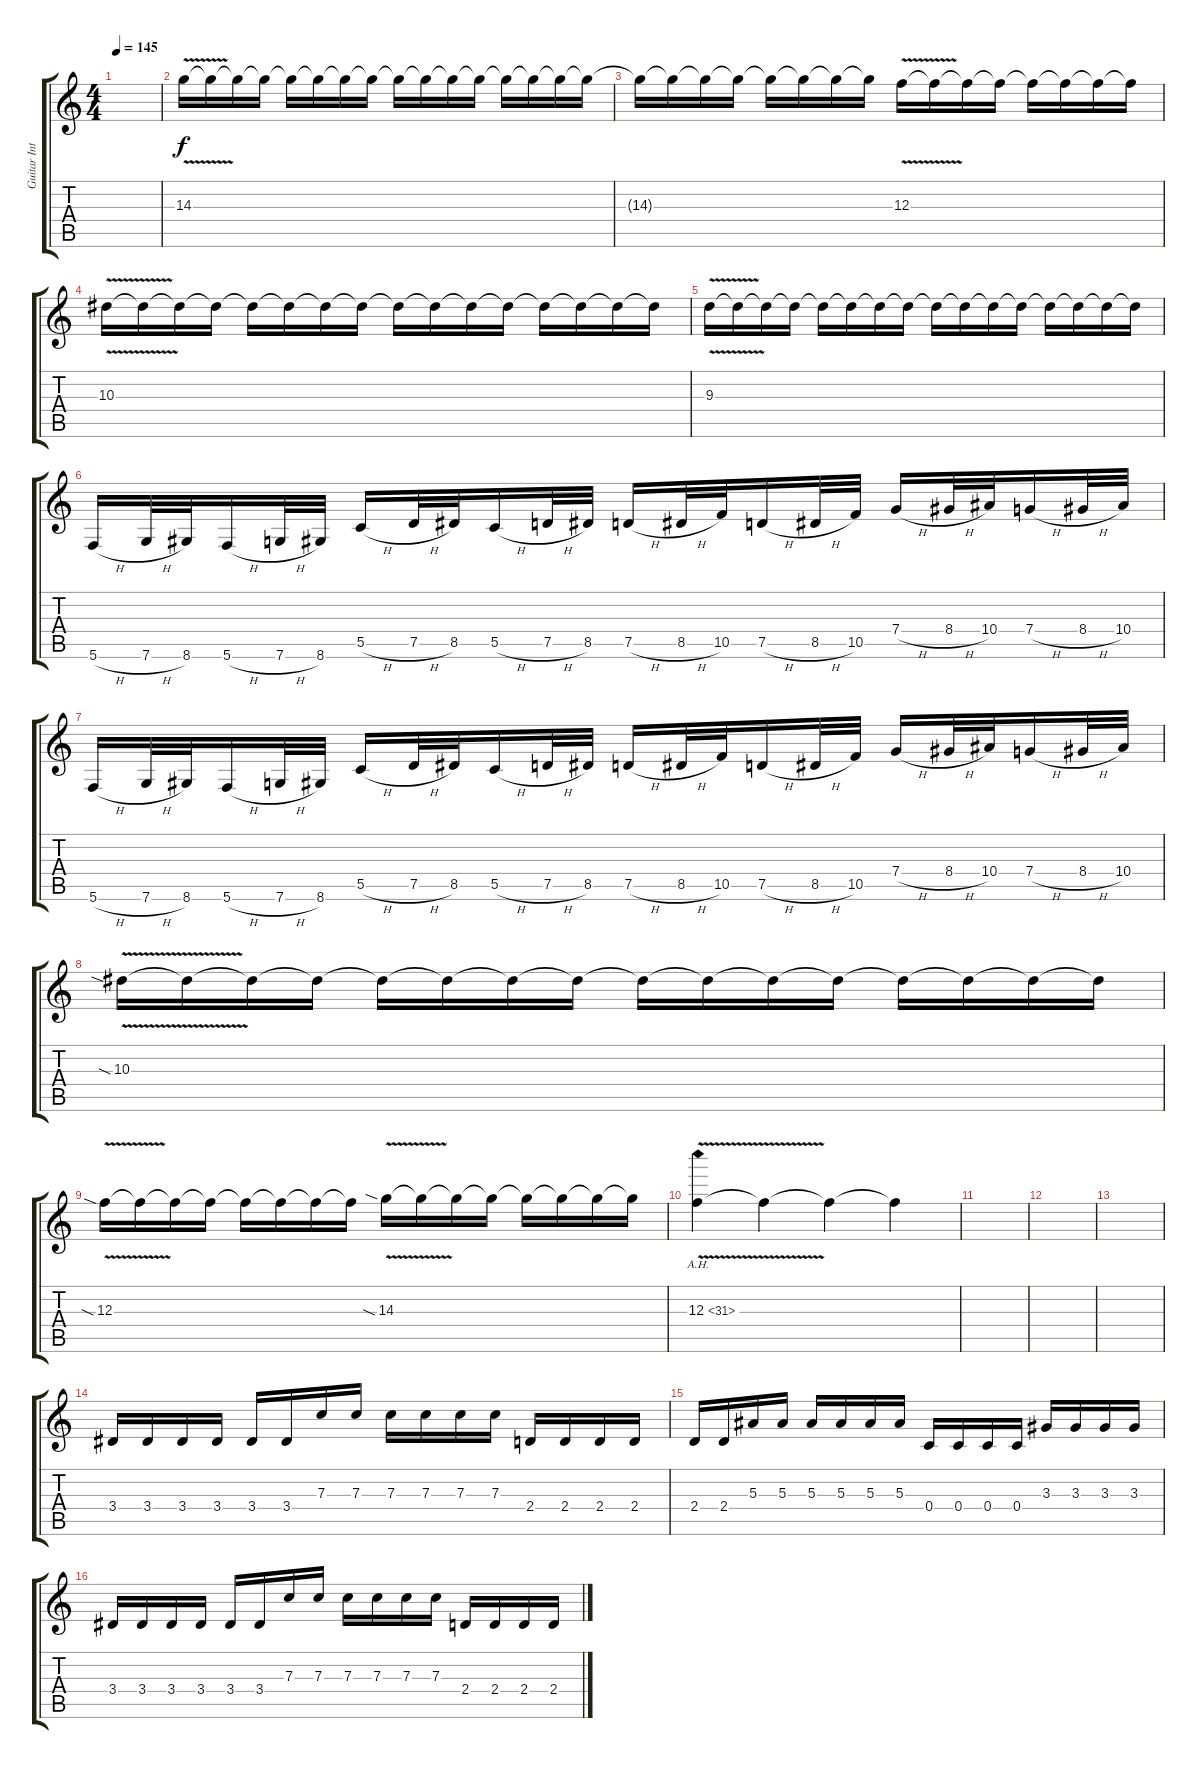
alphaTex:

\track ("Guitar Intro 2" "Guitar Int") {instrument overdrivenguitar}
\staff {score tabs}
\tuning (D4 A3 F3 C3 G2 C2) {hide}
\ts (4 4)
\tempo 145
\clef g2
\ks c
|
14.3{v}.16 14.3{t}.16 14.3{t}.16 14.3{t}.16 14.3{t}.16 14.3{t}.16 14.3{t}.16 14.3{t}.16 14.3{t}.16 14.3{t}.16 14.3{t}.16 14.3{t}.16 14.3{t}.16 14.3{t}.16 14.3{t}.16 14.3{t}.16 |
14.3{t}.16 14.3{t}.16 14.3{t}.16 14.3{t}.16 14.3{t}.16 14.3{t}.16 14.3{t}.16 14.3{t}.16 12.3{v}.16 12.3{t}.16 12.3{t}.16 12.3{t}.16 12.3{t}.16 12.3{t}.16 12.3{t}.16 12.3{t}.16 |
10.3{v}.16 10.3{t}.16 10.3{t}.16 10.3{t}.16 10.3{t}.16 10.3{t}.16 10.3{t}.16 10.3{t}.16 10.3{t}.16 10.3{t}.16 10.3{t}.16 10.3{t}.16 10.3{t}.16 10.3{t}.16 10.3{t}.16 10.3{t}.16 |
9.3{v}.16 9.3{t}.16 9.3{t}.16 9.3{t}.16 9.3{t}.16 9.3{t}.16 9.3{t}.16 9.3{t}.16 9.3{t}.16 9.3{t}.16 9.3{t}.16 9.3{t}.16 9.3{t}.16 9.3{t}.16 9.3{t}.16 9.3{t}.16 |
5.6{h}.16{volume 16} 7.6{h}.32 8.6.32 5.6{h}.16 7.6{h}.32 8.6.32 5.5{h}.16 7.5{h}.32 8.5.32 5.5{h}.16 7.5{h}.32 8.5.32 7.5{h}.16 8.5{h}.32 10.5.32 7.5{h}.16 8.5{h}.32 10.5.32 7.4{h}.16 8.4{h}.32 10.4.32 7.4{h}.16 8.4{h}.32 10.4.32 |
5.6{h}.16 7.6{h}.32 8.6.32 5.6{h}.16 7.6{h}.32 8.6.32 5.5{h}.16 7.5{h}.32 8.5.32 5.5{h}.16 7.5{h}.32 8.5.32 7.5{h}.16 8.5{h}.32 10.5.32 7.5{h}.16 8.5{h}.32 10.5.32 7.4{h}.16 8.4{h}.32 10.4.32 7.4{h}.16 8.4{h}.32 10.4.32 |
10.3{v sia}.16{volume 14} 10.3{t}.16 10.3{t}.16 10.3{t}.16 10.3{t}.16 10.3{t}.16 10.3{t}.16 10.3{t}.16 10.3{t}.16 10.3{t}.16 10.3{t}.16 10.3{t}.16 10.3{t}.16 10.3{t}.16 10.3{t}.16 10.3{t}.16 |
12.3{v sia}.16 12.3{t}.16 12.3{t}.16 12.3{t}.16 12.3{t}.16 12.3{t}.16 12.3{t}.16 12.3{t}.16 14.3{v sia}.16 14.3{t}.16 14.3{t}.16 14.3{t}.16 14.3{t}.16 14.3{t}.16 14.3{t}.16 14.3{t}.16 |
12.3{ah 19 v}.4 12.3{t}.4 12.3{t}.4 12.3{t}.4 |
|
|
|
3.4.16 3.4.16 3.4.16 3.4.16 3.4.16 3.4.16 7.3.16 7.3.16 7.3.16 7.3.16 7.3.16 7.3.16 2.4.16 2.4.16 2.4.16 2.4.16 |
2.4.16 2.4.16 5.3.16 5.3.16 5.3.16 5.3.16 5.3.16 5.3.16 0.4.16 0.4.16 0.4.16 0.4.16 3.3.16 3.3.16 3.3.16 3.3.16 |
3.4.16 3.4.16 3.4.16 3.4.16 3.4.16 3.4.16 7.3.16 7.3.16 7.3.16 7.3.16 7.3.16 7.3.16 2.4.16 2.4.16 2.4.16 2.4.16
